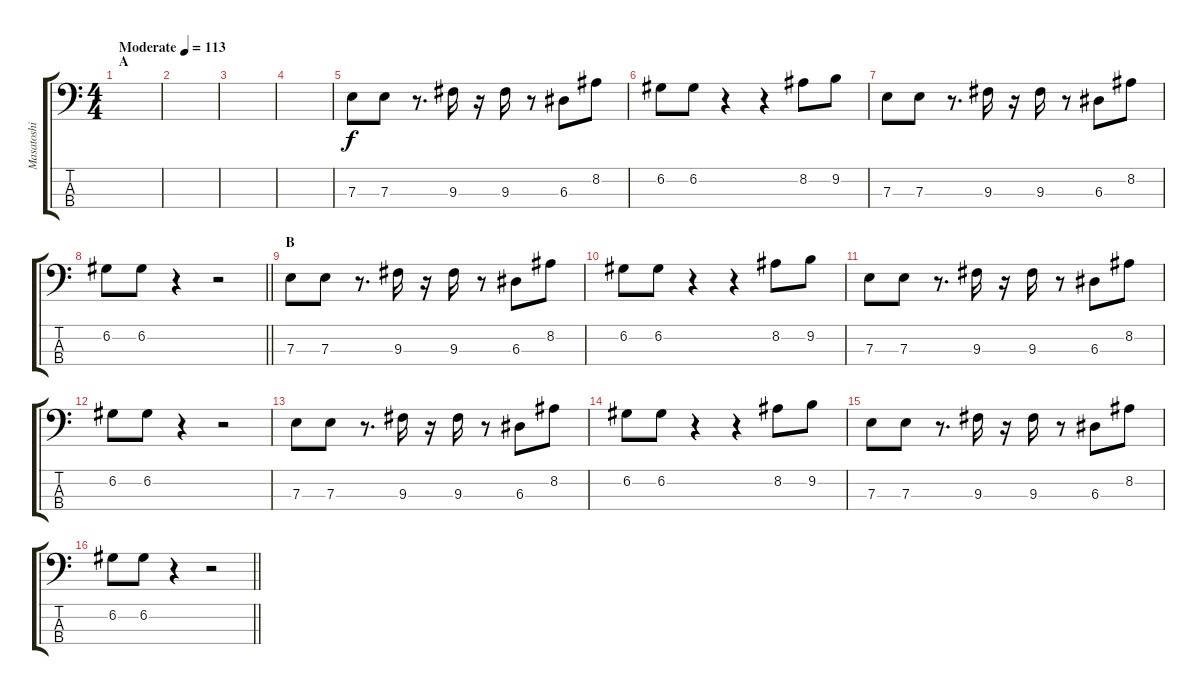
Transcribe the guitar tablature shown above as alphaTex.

\track ("Masatoshi Bass" "Masatoshi ") {instrument electricbassfinger}
\staff {score tabs}
\tuning (G2 D2 A1 E1) {hide}
\ts (4 4)
\section ("" "A")
\tempo (113 "Moderate")
\clef f4
\ks c
|
|
|
|
7.3.8 7.3.8 r.8{d} 9.3.16 r.16 9.3.16 r.8 6.3.8 8.2.8 |
6.2.8 6.2.8 r.4 r.4 8.2.8 9.2.8 |
7.3.8 7.3.8 r.8{d} 9.3.16 r.16 9.3.16 r.8 6.3.8 8.2.8 |
\barLineRight lightlight
6.2.8 6.2.8 r.4 r.2 |
\section ("" "B")
7.3.8 7.3.8 r.8{d} 9.3.16 r.16 9.3.16 r.8 6.3.8 8.2.8 |
6.2.8 6.2.8 r.4 r.4 8.2.8 9.2.8 |
7.3.8 7.3.8 r.8{d} 9.3.16 r.16 9.3.16 r.8 6.3.8 8.2.8 |
6.2.8 6.2.8 r.4 r.2 |
7.3.8 7.3.8 r.8{d} 9.3.16 r.16 9.3.16 r.8 6.3.8 8.2.8 |
6.2.8 6.2.8 r.4 r.4 8.2.8 9.2.8 |
7.3.8 7.3.8 r.8{d} 9.3.16 r.16 9.3.16 r.8 6.3.8 8.2.8 |
\barLineRight lightlight
6.2.8 6.2.8 r.4 r.2
